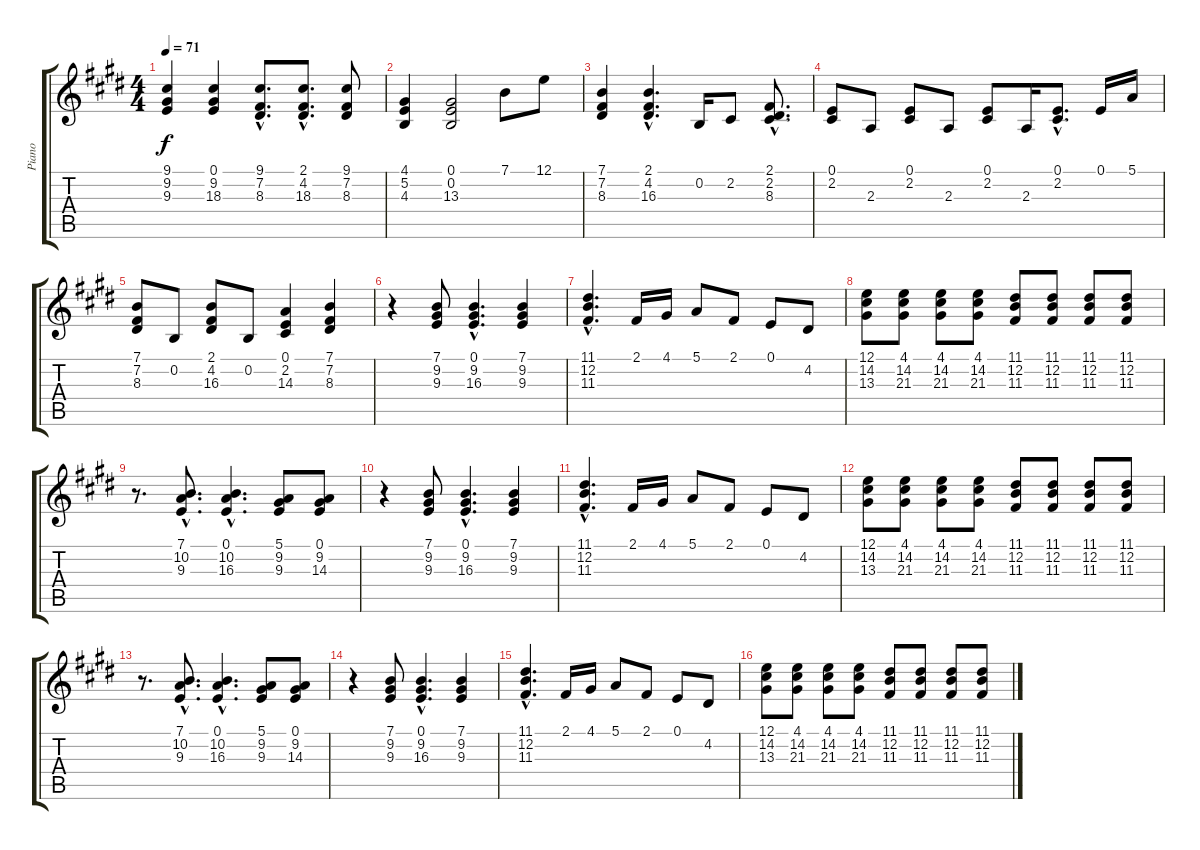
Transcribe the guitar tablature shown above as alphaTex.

\track ("Piano" "Piano") {instrument acousticgrandpiano}
\staff {score tabs}
\tuning (E4 B3 G3 D3 A2 E2) {hide}
\ts (4 4)
\tempo 71
\clef g2
\ks e
(9.1 9.2 9.3).4{dy f} (0.1 9.2 18.3).4 (9.1{hac} 7.2{hac} 8.3{hac}).8{d} (2.1{hac} 4.2{hac} 18.3{hac}).8{d} (9.1 7.2 8.3).8 |
(4.1 5.2 4.3).4 (0.1 0.2 13.3).2 7.1.8 12.1.8 |
(7.1 7.2 8.3).4 (2.1{hac} 4.2{hac} 16.3{hac}).4{d} 0.2.16 2.2.8 (2.1{hac} 2.2{hac} 8.3{hac}).8{d} |
(0.1 2.2).8 2.3.8 (0.1 2.2).8 2.3.8 (0.1 2.2).8 2.3.16 (0.1{hac} 2.2{hac}).8{d} 0.1.16 5.1.16 |
(7.1 7.2 8.3).8 0.2.8 (2.1 4.2 16.3).8 0.2.8 (0.1 2.2 14.3).4 (7.1 7.2 8.3).4 |
r.4 (7.1 9.2 9.3).8 (0.1{hac} 9.2{hac} 16.3{hac}).4{d} (7.1 9.2 9.3).4 |
(11.1{hac} 12.2{hac} 11.3{hac}).4{d} 2.1.16 4.1.16 5.1.8 2.1.8 0.1.8 4.2.8 |
(12.1 14.2 13.3).8 (4.1 14.2 21.3).8 (4.1 14.2 21.3).8 (4.1 14.2 21.3).8 (11.1 12.2 11.3).8 (11.1 12.2 11.3).8 (11.1 12.2 11.3).8 (11.1 12.2 11.3).8 |
r.8{d} (7.1{hac} 10.2{hac} 9.3{hac}).8{d} (0.1{hac} 10.2{hac} 16.3{hac}).4{d} (5.1 9.2 9.3).8 (0.1 9.2 14.3).8 |
r.4 (7.1 9.2 9.3).8 (0.1{hac} 9.2{hac} 16.3{hac}).4{d} (7.1 9.2 9.3).4 |
(11.1{hac} 12.2{hac} 11.3{hac}).4{d} 2.1.16 4.1.16 5.1.8 2.1.8 0.1.8 4.2.8 |
(12.1 14.2 13.3).8 (4.1 14.2 21.3).8 (4.1 14.2 21.3).8 (4.1 14.2 21.3).8 (11.1 12.2 11.3).8 (11.1 12.2 11.3).8 (11.1 12.2 11.3).8 (11.1 12.2 11.3).8 |
r.8{d} (7.1{hac} 10.2{hac} 9.3{hac}).8{d} (0.1{hac} 10.2{hac} 16.3{hac}).4{d} (5.1 9.2 9.3).8 (0.1 9.2 14.3).8 |
r.4 (7.1 9.2 9.3).8 (0.1{hac} 9.2{hac} 16.3{hac}).4{d} (7.1 9.2 9.3).4 |
(11.1{hac} 12.2{hac} 11.3{hac}).4{d} 2.1.16 4.1.16 5.1.8 2.1.8 0.1.8 4.2.8 |
(12.1 14.2 13.3).8 (4.1 14.2 21.3).8 (4.1 14.2 21.3).8 (4.1 14.2 21.3).8 (11.1 12.2 11.3).8 (11.1 12.2 11.3).8 (11.1 12.2 11.3).8 (11.1 12.2 11.3).8
